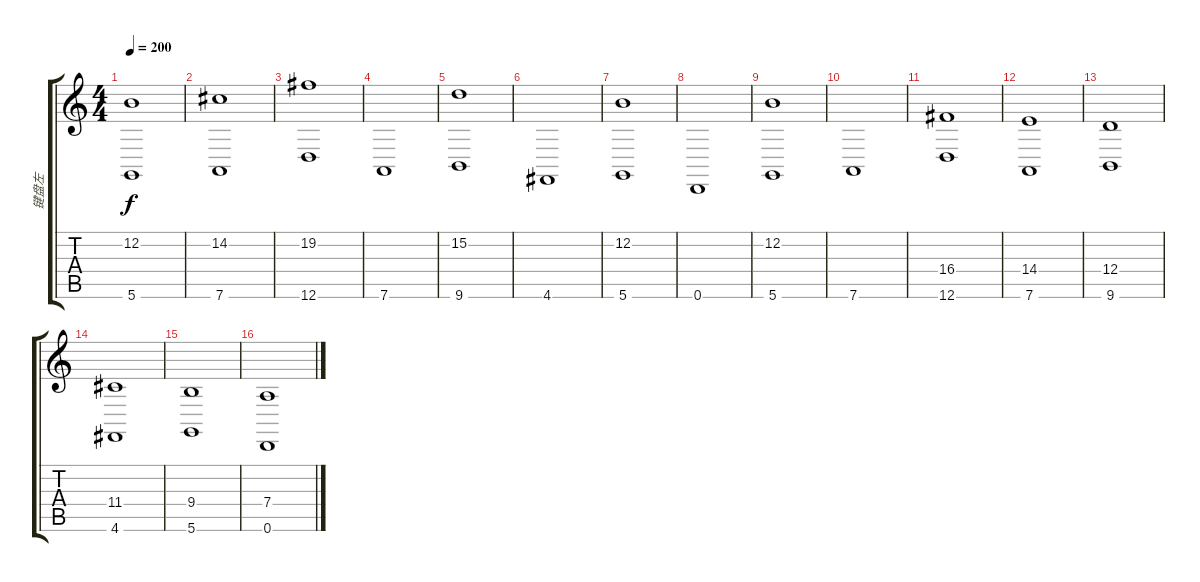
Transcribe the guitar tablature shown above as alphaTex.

\track ("键盘左" "键盘左") {instrument stringensemble2}
\staff {score tabs}
\tuning (E4 B3 G3 D3 A2 D2) {hide}
\ts (4 4)
\tempo 200
\clef g2
\ks c
(12.2 5.6).1{dy f} |
(14.2 7.6).1 |
(19.2 12.6).1 |
7.6.1 |
(15.2 9.6).1 |
4.6.1 |
(12.2 5.6).1 |
0.6.1 |
(12.2 5.6).1 |
7.6.1 |
(16.4 12.6).1 |
(14.4 7.6).1 |
(12.4 9.6).1 |
(11.4 4.6).1 |
(9.4 5.6).1 |
(7.4 0.6).1
